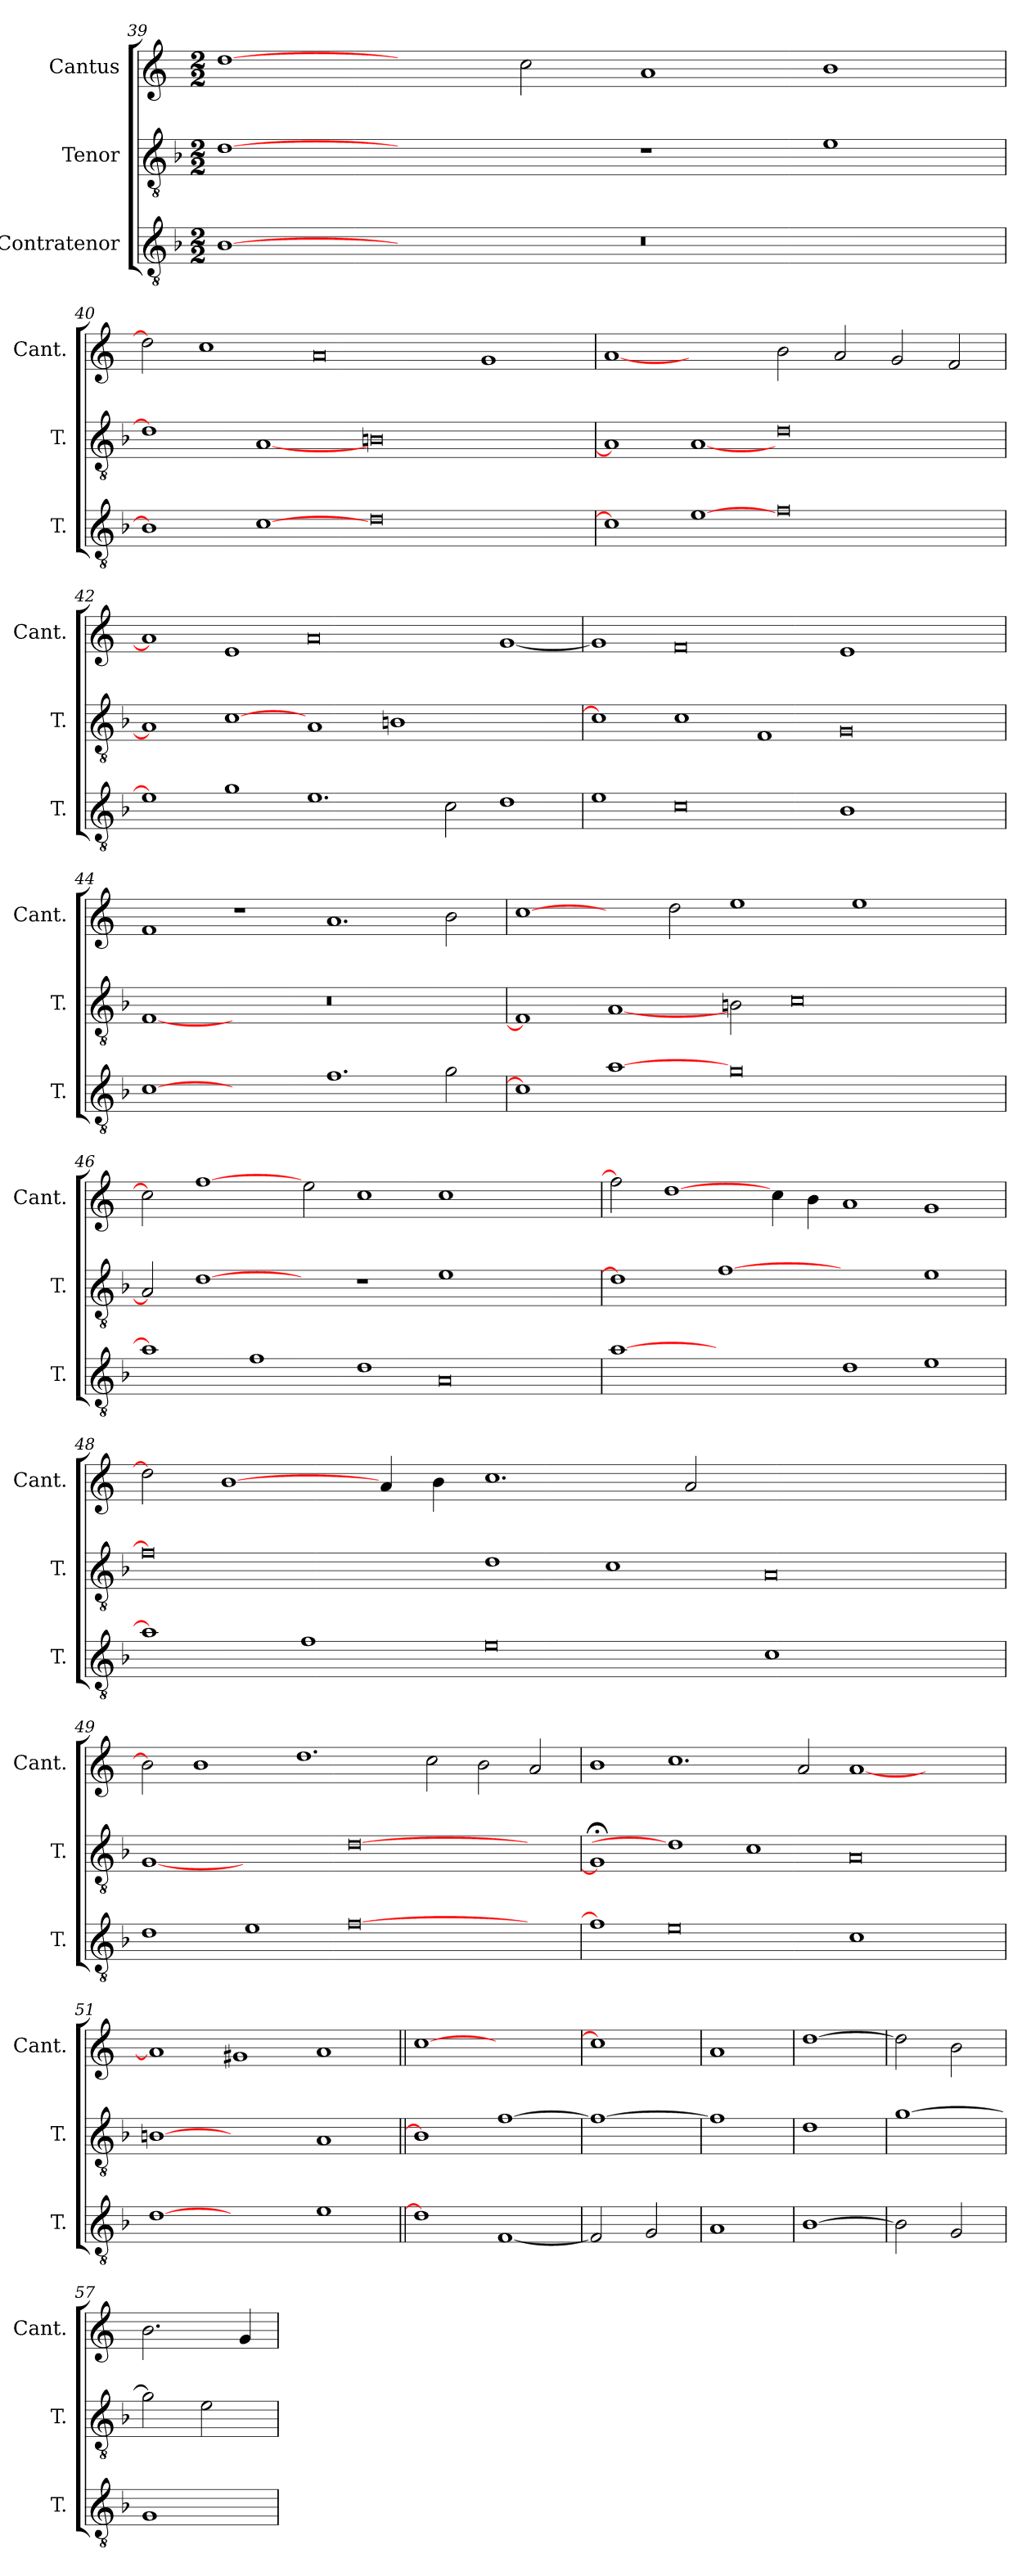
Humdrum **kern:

**kern	**kern	**kern
*part3	*part2	*part1
*staff3	*staff2	*staff1
*I"Contratenor	*I"Tenor	*I"Cantus
*I'T.	*I'T.	*I'Cant.
*clefGv2	*clefGv2	*clefG2
*ITrd7c12	*ITrd7c12	*
*k[b-]	*k[b-]	*k[]
*F:	*F:	*C:
*M2/2	*M2/2	*M2/2
=39	=39	=39
[1BB-\	[1D\	[1dd\
1ryy	1ryy	2ryy
.	.	2cc\
0r	1r	1a/
.	1E\	1b\
=40	=40	=40
1BB-\]	1D\]	2dd\]
.	.	1cc\
[1C\	[1AA/	.
.	.	0a/
0D\	0BBn\	.
.	.	1g/
2ryy	2ryy	.
=41	=41	=41
1C\]	1AA/]	[1a/
[1E\	[1AA/	1ryy
0F\	0D\	2b\
.	.	2a/
.	.	2g/
.	.	2f/
=42	=42	=42
1E\]	1AA/]	1a/]
1G\	[1C\	1e/
1.E\	1AA/	0a/
.	1BBn\	.
2C\	.	.
1D\	1ryy	[1g/
=43	=43	=43
1E\	1C\]	1g/]
0C\	1C\	0f/
.	1FF/	.
1BB-\	0GG/	1e/
1ryy	.	1ryy
=44	=44	=44
[1C\	[1FF/	1f/
1ryy	1ryy	1r
1.F\	0r	1.a/
2G\	.	2b\
=45	=45	=45
1C\]	1FF/]	[1cc\
[1A\	[1AA/	2ryy
.	.	2dd\
0G\	2BBn\	1ee\
.	0C\	.
.	.	1ee\
2ryy	.	2ryy
=46	=46	=46
1A\]	2AA/]	2cc\]
.	[1D\	[1ff\
1F\	.	.
.	2ryy	2ee\
1D\	1r	1cc\
0AA/	1E\	1cc\
.	1ryy	1ryy
=47	=47	=47
[1A\	1D\]	2ff\]
.	.	[1dd\
1ryy	[1F\	.
.	.	4cc\
.	.	4b\
1D\	1ryy	1a/
1E\	1E\	1g/
=48	=48	=48
1A\]	0F\]	2dd\]
.	.	[1b\
1F\	.	.
.	.	4a/
.	.	4b\
0E\	1D\	1.cc\
.	1C\	.
.	.	2a/
1C\	0AA/	0ryy
1ryy	.	.
=49	=49	=49
1D\	[1GG/	2b\]
.	.	1b\
1E\	1ryy	.
.	.	1.dd\
[0F\	[0D\	.
.	.	2cc\
.	.	2b\
2ryy	2ryy	2a/
=50	=50	=50
1F\]	1GG;</]	1b\
0E\	1D\]	1.cc\
.	1C\	.
.	.	2a/
1C\	0AA/	[1a/
1ryy	.	1ryy
=51	=51	=51
[1D\	[1BBn\	1a/]
1ryy	1ryy	1g#X/
1E\	1AA/	1a/
=52||	=52||	=52||
1D\]	1BB\]	[1cc\
[1FF/	[1F\	1ryy
=53	=53	=53
2FF/]	1F\_	1cc\]
2GG/	.	.
=54	=54	=54
1AA/	1F\]	1a/
=55	=55	=55
[1BB-\	1D\	[1dd\
=56	=56	=56
2BB-\]	[1G\	2dd\]
2GG/	.	2b\
=57	=57	=57
1GG/	2G\]	2.b\
.	2E\	.
.	.	4g/
=	=	=
*-	*-	*-
